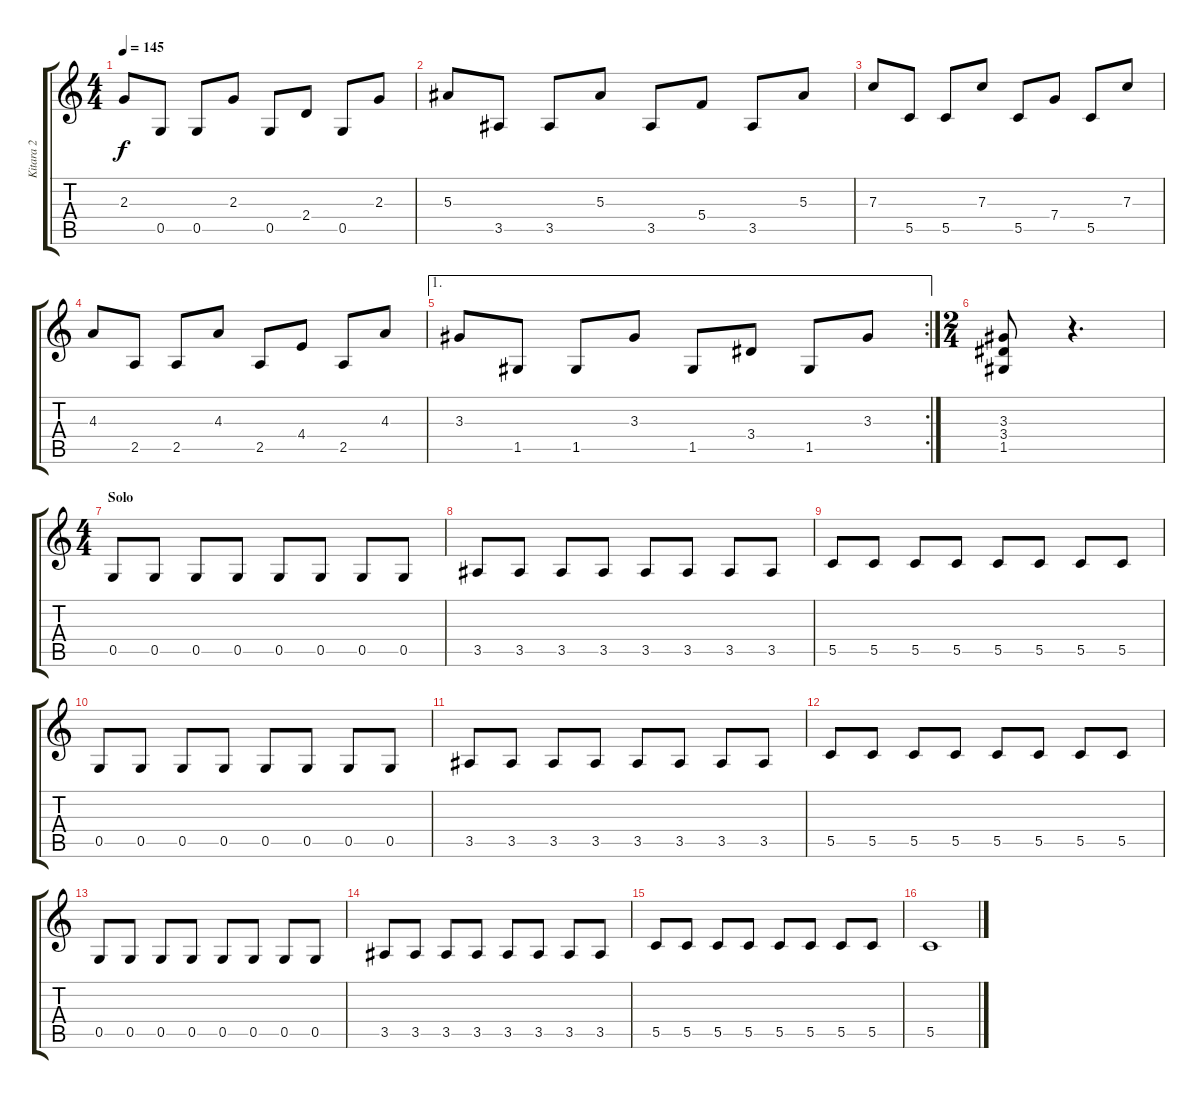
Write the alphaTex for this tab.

\track ("Kitara 2" "Kitara 2") {instrument distortionguitar}
\staff {score tabs}
\tuning (D4 A3 F3 C3 G2 D2) {hide}
\ts (4 4)
\tempo 145
\clef g2
\ks c
2.3.8{dy f} 0.5.8 0.5.8 2.3.8 0.5.8 2.4.8 0.5.8 2.3.8 |
5.3.8 3.5.8 3.5.8 5.3.8 3.5.8 5.4.8 3.5.8 5.3.8 |
7.3.8 5.5.8 5.5.8 7.3.8 5.5.8 7.4.8 5.5.8 7.3.8 |
4.3.8 2.5.8 2.5.8 4.3.8 2.5.8 4.4.8 2.5.8 4.3.8 |
\ae 1
\rc 2
3.3.8 1.5.8 1.5.8 3.3.8 1.5.8 3.4.8 1.5.8 3.3.8 |
\ts (2 4)
(3.3 3.4 1.5).8 r.4{d} |
\ts (4 4)
\section ("" "Solo")
0.5.8 0.5.8 0.5.8 0.5.8 0.5.8 0.5.8 0.5.8 0.5.8 |
3.5.8 3.5.8 3.5.8 3.5.8 3.5.8 3.5.8 3.5.8 3.5.8 |
5.5.8 5.5.8 5.5.8 5.5.8 5.5.8 5.5.8 5.5.8 5.5.8 |
0.5.8 0.5.8 0.5.8 0.5.8 0.5.8 0.5.8 0.5.8 0.5.8 |
3.5.8 3.5.8 3.5.8 3.5.8 3.5.8 3.5.8 3.5.8 3.5.8 |
5.5.8 5.5.8 5.5.8 5.5.8 5.5.8 5.5.8 5.5.8 5.5.8 |
0.5.8 0.5.8 0.5.8 0.5.8 0.5.8 0.5.8 0.5.8 0.5.8 |
3.5.8 3.5.8 3.5.8 3.5.8 3.5.8 3.5.8 3.5.8 3.5.8 |
5.5.8 5.5.8 5.5.8 5.5.8 5.5.8 5.5.8 5.5.8 5.5.8 |
5.5.1
